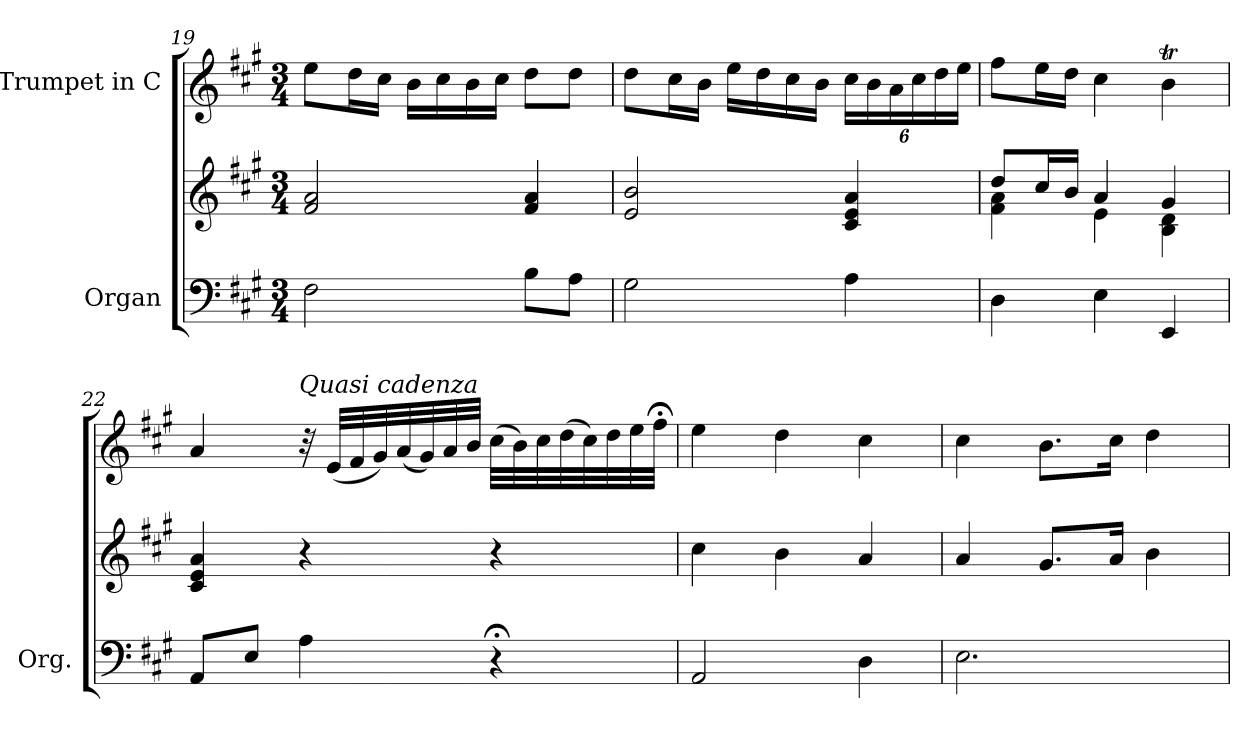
**kern	**kern	**kern
*part2	*part2	*part1
*staff3	*staff2	*staff1
*I"Organ	*	*I"Trumpet in C
*I'Org.	*	*
!!LO:LB:g=z
*clefF4	*clefG2	*clefG2
*k[f#c#g#]	*k[f#c#g#]	*k[f#c#g#]
*A:	*A:	*A:
*M3/4	*M3/4	*M3/4
=19	=19	=19
2F#\	2f#/ 2a/	8ee\L
.	.	16dd\L
.	.	16cc#\JJ
.	.	16b\LL
.	.	16cc#\
.	.	16b\
.	.	16cc#\JJ
8B\L	4f#/ 4a/	8dd\L
8A\J	.	8dd\J
=20	=20	=20
2G#\	2e/ 2b/	8dd\L
.	.	16cc#\L
.	.	16b\JJ
.	.	16ee\LL
.	.	16dd\
.	.	16cc#\
.	.	16b\JJ
4A\	4c#/ 4e/ 4a/	24cc#\LL
.	.	24b\
.	.	24a\
.	.	24cc#\
.	.	24dd\
.	.	24ee\JJ
=21	=21	=21
*	*^	*
4D\	8dd/L	4f#\ 4a\	8ff#\L
.	16cc#/L	.	16ee\L
.	16b/JJ	.	16dd\JJ
4E\	4a/	4e\	4cc#\
4EE/	4g#/	4B\ 4d\	4bT\
*	*v	*v	*
=22	=22	=22
8AA/L	4c#/ 4e/ 4a/	4a/
8E/J	.	.
!	!	!LO:TX:a:i:t=Quasi cadenza
4A\	4r	32r
.	.	(<32e/LLL
.	.	32f#/
.	.	32g#/)
.	.	(<32a/
.	.	32g#/)
.	.	32a/
.	.	32b/JJJ
4r;<	4r	(>32cc#\LLL
.	.	32b\)
.	.	32cc#\
.	.	(>32dd\
.	.	32cc#\)
.	.	32dd\
.	.	32ee\
.	.	32ff#;<\JJJ
!!LO:PB:g=z
=23	=23	=23
2AA/	4cc#\	4ee\
.	4b\	4dd\
4D\	4a/	4cc#\
=24	=24	=24
2.E\	4a/	4cc#\
.	8.g#/L	8.b\L
.	16a/Jk	16cc#\Jk
.	4b\	4dd\
=	=	=
*-	*-	*-
